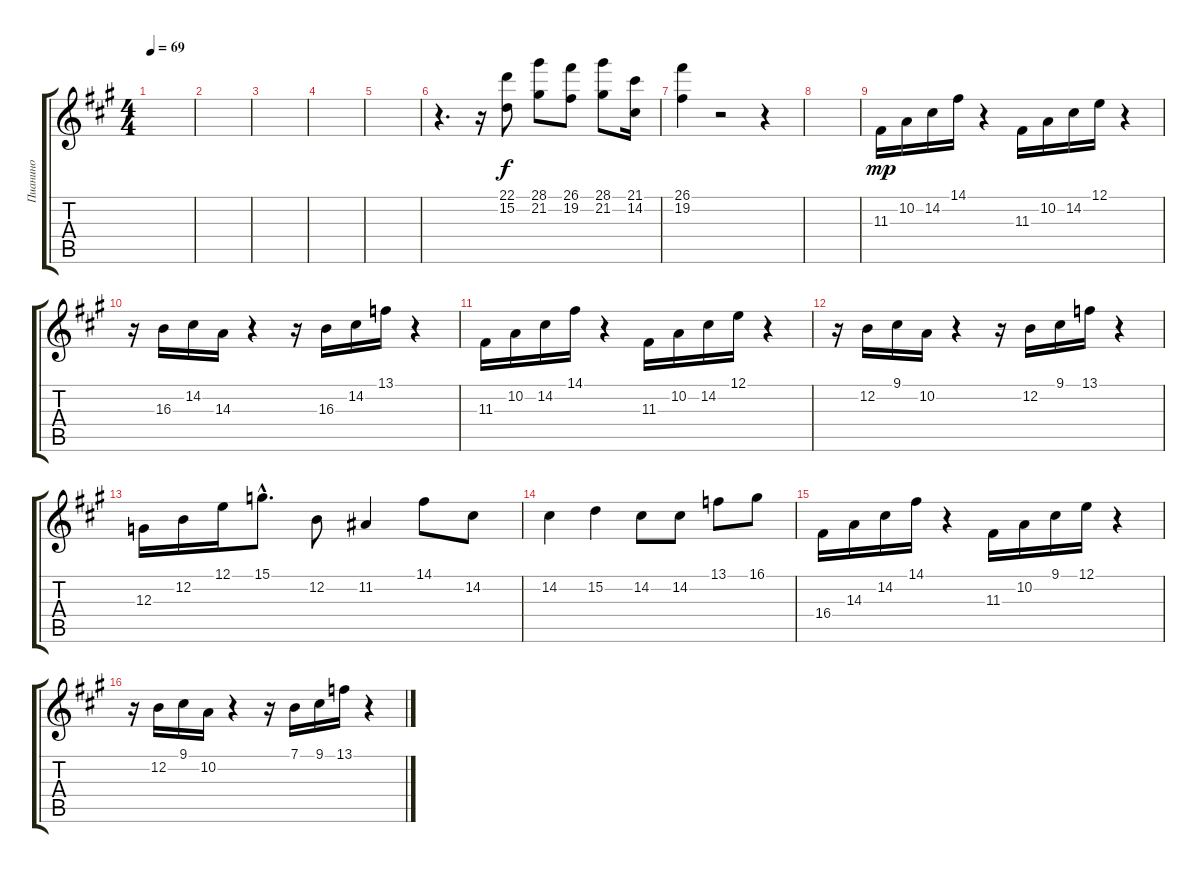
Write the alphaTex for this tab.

\track ("Пианино" "Пианино") {instrument acousticgrandpiano}
\staff {score tabs}
\tuning (E4 B3 G3 D3 A2 E2) {hide}
\ts (4 4)
\tempo 69
\clef g2
\ks a
|
|
|
|
|
r.4{d} r.16 (22.1 15.2).8 (28.1 21.2).8 (26.1 19.2).8 (28.1 21.2).8 (21.1 14.2).16 |
(26.1 19.2).4 r.2 r.4 |
|
11.3.16{dy mp} 10.2.16 14.2.16 14.1.16 r.4 11.3.16 10.2.16 14.2.16 12.1.16 r.4 |
r.16 16.3.16 14.2.16 14.3.16 r.4 r.16 16.3.16 14.2.16 13.1.16 r.4 |
11.3.16 10.2.16 14.2.16 14.1.16 r.4 11.3.16 10.2.16 14.2.16 12.1.16 r.4 |
r.16 12.2.16 9.1.16 10.2.16 r.4 r.16 12.2.16 9.1.16 13.1.16 r.4 |
12.3.16 12.2.16 12.1.16 15.1{hac}.8{d} 12.2.8 11.2.4 14.1.8 14.2.8 |
14.2.4 15.2.4 14.2.8 14.2.8 13.1.8 16.1.8 |
16.4.16 14.3.16 14.2.16 14.1.16 r.4 11.3.16 10.2.16 9.1.16 12.1.16 r.4 |
r.16 12.2.16 9.1.16 10.2.16 r.4 r.16 7.1.16 9.1.16 13.1.16 r.4
